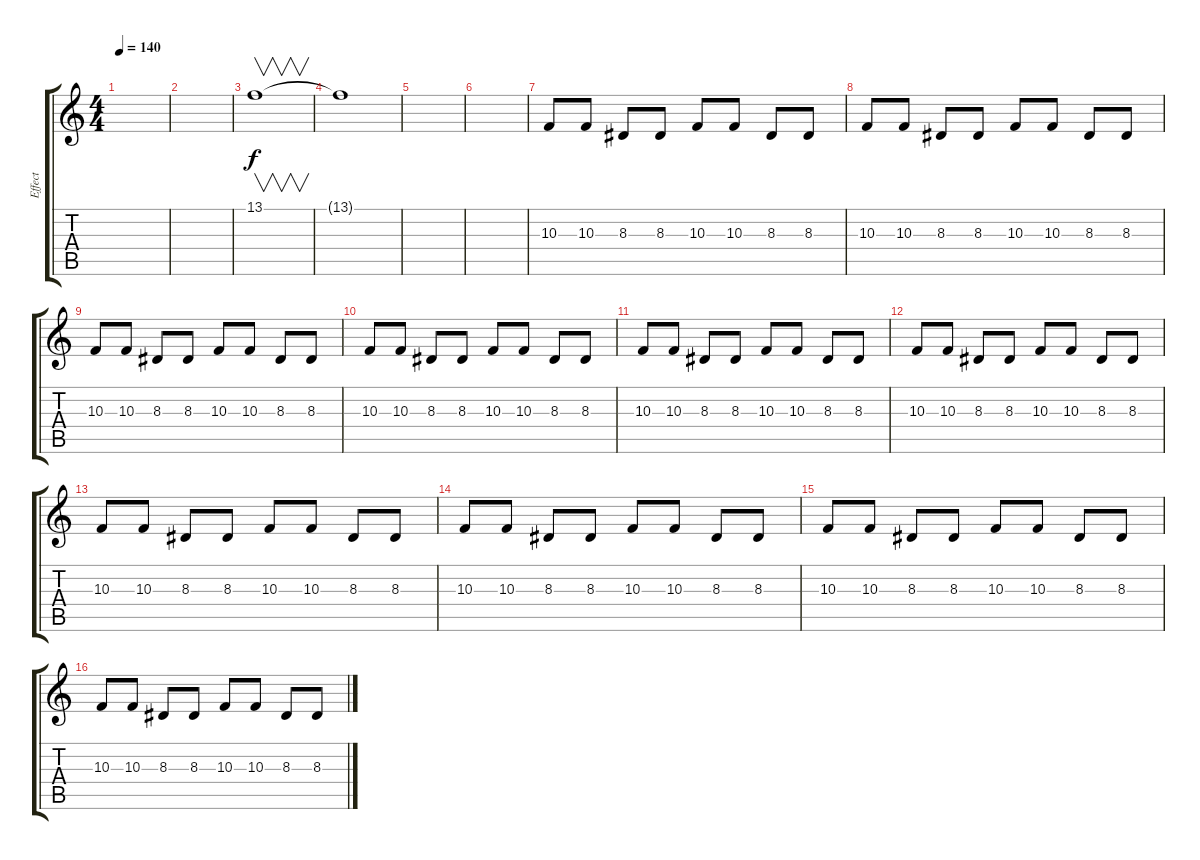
\track ("Effect" "Effect") {instrument whistle}
\staff {score tabs}
\tuning (E4 B3 G3 D3 A2 E2) {hide}
\ts (4 4)
\tempo 140
\clef g2
\ks c
|
|
13.1.1{v} |
13.1{t}.1 |
|
|
10.3.8{volume 6 instrument guitarharmonics} 10.3.8 8.3.8 8.3.8 10.3.8 10.3.8 8.3.8 8.3.8 |
10.3.8 10.3.8 8.3.8 8.3.8 10.3.8 10.3.8 8.3.8 8.3.8 |
10.3.8 10.3.8 8.3.8 8.3.8 10.3.8 10.3.8 8.3.8 8.3.8 |
10.3.8 10.3.8 8.3.8 8.3.8 10.3.8 10.3.8 8.3.8 8.3.8 |
10.3.8 10.3.8 8.3.8 8.3.8 10.3.8 10.3.8 8.3.8 8.3.8 |
10.3.8 10.3.8 8.3.8 8.3.8 10.3.8 10.3.8 8.3.8 8.3.8 |
10.3.8 10.3.8 8.3.8 8.3.8 10.3.8 10.3.8 8.3.8 8.3.8 |
10.3.8 10.3.8 8.3.8 8.3.8 10.3.8 10.3.8 8.3.8 8.3.8 |
10.3.8 10.3.8 8.3.8 8.3.8 10.3.8 10.3.8 8.3.8 8.3.8 |
10.3.8 10.3.8 8.3.8 8.3.8 10.3.8 10.3.8 8.3.8 8.3.8
